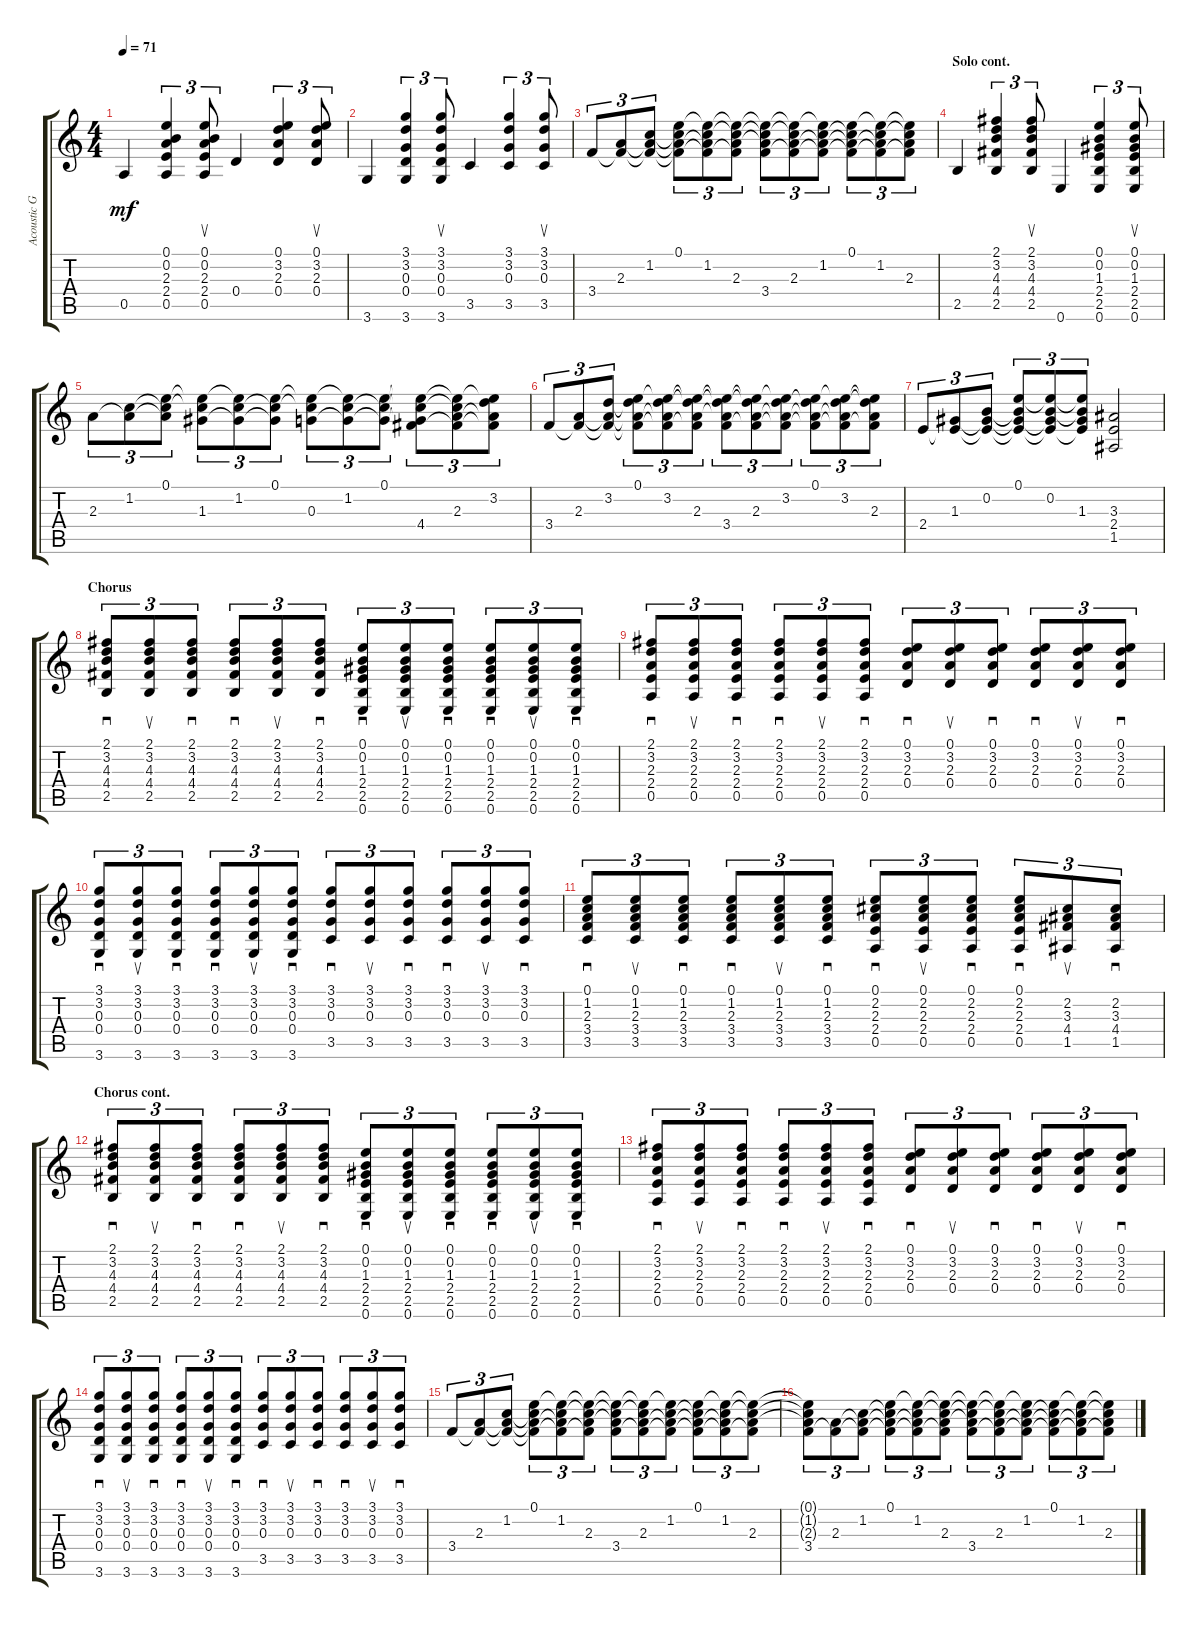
\track ("Acoustic GTR 2" "Acoustic G") {instrument acousticguitarsteel}
\staff {score tabs}
\tuning (E4 B3 G3 D3 A2 E2) {hide}
\ts (4 4)
\tempo 71
\clef g2
\ks c
0.5.4{dy mf} (0.1 0.2 2.3 2.4 0.5).4{tu (3 2)} (0.1 0.2 2.3 2.4 0.5).8{su tu (3 2)} 0.4.4 (0.1 3.2 2.3 0.4).4{tu (3 2)} (0.1 3.2 2.3 0.4).8{su tu (3 2)} |
3.6.4 (3.1 3.2 0.3 0.4 3.6).4{tu (3 2)} (3.1 3.2 0.3 0.4 3.6).8{su tu (3 2)} 3.5.4 (3.1 3.2 0.3 3.5).4{tu (3 2)} (3.1 3.2 0.3 3.5).8{su tu (3 2)} |
3.4.8{tu (3 2)} (2.3 3.4{t}).8{tu (3 2)} (1.2 2.3{t} 3.4{t}).8{tu (3 2)} (0.1 1.2{t} 2.3{t} 3.4{t}).8{tu (3 2)} (0.1{t} 1.2 2.3{t} 3.4{t}).8{tu (3 2)} (0.1{t} 1.2{t} 2.3 3.4{t}).8{tu (3 2)} (0.1{t} 1.2{t} 2.3{t} 3.4).8{tu (3 2)} (0.1{t} 1.2{t} 2.3 3.4{t}).8{tu (3 2)} (0.1{t} 1.2 2.3{t} 3.4{t}).8{tu (3 2)} (0.1 1.2{t} 2.3{t} 3.4{t}).8{tu (3 2)} (0.1{t} 1.2 2.3{t} 3.4{t}).8{tu (3 2)} (0.1{t} 1.2{t} 2.3 3.4{t}).8{tu (3 2)} |
\section ("" "Solo cont.")
2.5.4 (2.1 3.2 4.3 4.4 2.5).4{tu (3 2)} (2.1 3.2 4.3 4.4 2.5).8{su tu (3 2)} 0.6.4 (0.1 0.2 1.3 2.4 2.5 0.6).4{tu (3 2)} (0.1 0.2 1.3 2.4 2.5 0.6).8{su tu (3 2)} |
2.3.8{tu (3 2)} (1.2 2.3{t}).8{tu (3 2)} (0.1 1.2{t} 2.3{t}).8{tu (3 2)} (0.1{t} 1.2{t} 1.3).8{tu (3 2)} (0.1{t} 1.2 1.3{t}).8{tu (3 2)} (0.1 1.2{t} 1.3{t}).8{tu (3 2)} (0.1{t} 1.2{t} 0.3).8{tu (3 2)} (0.1{t} 1.2 0.3{t}).8{tu (3 2)} (0.1 1.2{t} 0.3{t}).8{tu (3 2)} (0.1{t} 1.2{t} 0.3{t} 4.4).8{tu (3 2)} (0.1{t} 1.2{t} 2.3 4.4{t}).8{tu (3 2)} (0.1{t} 3.2 2.3{t} 4.4{t}).8{tu (3 2)} |
3.4.8{tu (3 2)} (2.3 3.4{t}).8{tu (3 2)} (3.2 2.3{t} 3.4{t}).8{tu (3 2)} (0.1 3.2{t} 2.3{t} 3.4{t}).8{tu (3 2)} (0.1{t} 3.2 2.3{t} 3.4{t}).8{tu (3 2)} (0.1{t} 3.2{t} 2.3 3.4{t}).8{tu (3 2)} (0.1{t} 3.2{t} 2.3{t} 3.4).8{tu (3 2)} (0.1{t} 3.2{t} 2.3 3.4{t}).8{tu (3 2)} (0.1{t} 3.2 2.3{t} 3.4{t}).8{tu (3 2)} (0.1 3.2{t} 2.3{t} 3.4{t}).8{tu (3 2)} (0.1{t} 3.2 2.3{t} 3.4{t}).8{tu (3 2)} (0.1{t} 3.2{t} 2.3 3.4{t}).8{tu (3 2)} |
2.4.8{tu (3 2)} (1.3 2.4{t}).8{tu (3 2)} (0.2 1.3{t} 2.4{t}).8{tu (3 2)} (0.1 0.2{t} 1.3{t} 2.4{t}).8{tu (3 2)} (0.1{t} 0.2 1.3{t} 2.4{t}).8{tu (3 2)} (0.1{t} 0.2{t} 1.3 2.4{t}).8{tu (3 2)} (3.3 2.4 1.5).2 |
\section ("" "Chorus")
(2.1 3.2 4.3 4.4 2.5).8{sd tu (3 2)} (2.1 3.2 4.3 4.4 2.5).8{su tu (3 2)} (2.1 3.2 4.3 4.4 2.5).8{sd tu (3 2)} (2.1 3.2 4.3 4.4 2.5).8{sd tu (3 2)} (2.1 3.2 4.3 4.4 2.5).8{su tu (3 2)} (2.1 3.2 4.3 4.4 2.5).8{sd tu (3 2)} (0.1 0.2 1.3 2.4 2.5 0.6).8{sd tu (3 2)} (0.1 0.2 1.3 2.4 2.5 0.6).8{su tu (3 2)} (0.1 0.2 1.3 2.4 2.5 0.6).8{sd tu (3 2)} (0.1 0.2 1.3 2.4 2.5 0.6).8{sd tu (3 2)} (0.1 0.2 1.3 2.4 2.5 0.6).8{su tu (3 2)} (0.1 0.2 1.3 2.4 2.5 0.6).8{sd tu (3 2)} |
(2.1 3.2 2.3 2.4 0.5).8{sd tu (3 2)} (2.1 3.2 2.3 2.4 0.5).8{su tu (3 2)} (2.1 3.2 2.3 2.4 0.5).8{sd tu (3 2)} (2.1 3.2 2.3 2.4 0.5).8{sd tu (3 2)} (2.1 3.2 2.3 2.4 0.5).8{su tu (3 2)} (2.1 3.2 2.3 2.4 0.5).8{sd tu (3 2)} (0.1 3.2 2.3 0.4).8{sd tu (3 2)} (0.1 3.2 2.3 0.4).8{su tu (3 2)} (0.1 3.2 2.3 0.4).8{sd tu (3 2)} (0.1 3.2 2.3 0.4).8{sd tu (3 2)} (0.1 3.2 2.3 0.4).8{su tu (3 2)} (0.1 3.2 2.3 0.4).8{sd tu (3 2)} |
(3.1 3.2 0.3 0.4 3.6).8{sd tu (3 2)} (3.1 3.2 0.3 0.4 3.6).8{su tu (3 2)} (3.1 3.2 0.3 0.4 3.6).8{sd tu (3 2)} (3.1 3.2 0.3 0.4 3.6).8{sd tu (3 2)} (3.1 3.2 0.3 0.4 3.6).8{su tu (3 2)} (3.1 3.2 0.3 0.4 3.6).8{sd tu (3 2)} (3.1 3.2 0.3 3.5).8{sd tu (3 2)} (3.1 3.2 0.3 3.5).8{su tu (3 2)} (3.1 3.2 0.3 3.5).8{sd tu (3 2)} (3.1 3.2 0.3 3.5).8{sd tu (3 2)} (3.1 3.2 0.3 3.5).8{su tu (3 2)} (3.1 3.2 0.3 3.5).8{sd tu (3 2)} |
(0.1 1.2 2.3 3.4 3.5).8{sd tu (3 2)} (0.1 1.2 2.3 3.4 3.5).8{su tu (3 2)} (0.1 1.2 2.3 3.4 3.5).8{sd tu (3 2)} (0.1 1.2 2.3 3.4 3.5).8{sd tu (3 2)} (0.1 1.2 2.3 3.4 3.5).8{su tu (3 2)} (0.1 1.2 2.3 3.4 3.5).8{sd tu (3 2)} (0.1 2.2 2.3 2.4 0.5).8{sd tu (3 2)} (0.1 2.2 2.3 2.4 0.5).8{su tu (3 2)} (0.1 2.2 2.3 2.4 0.5).8{sd tu (3 2)} (0.1 2.2 2.3 2.4 0.5).8{sd tu (3 2)} (2.2 3.3 4.4 1.5).8{su tu (3 2)} (2.2 3.3 4.4 1.5).8{sd tu (3 2)} |
\section ("" "Chorus cont.")
(2.1 3.2 4.3 4.4 2.5).8{sd tu (3 2)} (2.1 3.2 4.3 4.4 2.5).8{su tu (3 2)} (2.1 3.2 4.3 4.4 2.5).8{sd tu (3 2)} (2.1 3.2 4.3 4.4 2.5).8{sd tu (3 2)} (2.1 3.2 4.3 4.4 2.5).8{su tu (3 2)} (2.1 3.2 4.3 4.4 2.5).8{sd tu (3 2)} (0.1 0.2 1.3 2.4 2.5 0.6).8{sd tu (3 2)} (0.1 0.2 1.3 2.4 2.5 0.6).8{su tu (3 2)} (0.1 0.2 1.3 2.4 2.5 0.6).8{sd tu (3 2)} (0.1 0.2 1.3 2.4 2.5 0.6).8{sd tu (3 2)} (0.1 0.2 1.3 2.4 2.5 0.6).8{su tu (3 2)} (0.1 0.2 1.3 2.4 2.5 0.6).8{sd tu (3 2)} |
(2.1 3.2 2.3 2.4 0.5).8{sd tu (3 2)} (2.1 3.2 2.3 2.4 0.5).8{su tu (3 2)} (2.1 3.2 2.3 2.4 0.5).8{sd tu (3 2)} (2.1 3.2 2.3 2.4 0.5).8{sd tu (3 2)} (2.1 3.2 2.3 2.4 0.5).8{su tu (3 2)} (2.1 3.2 2.3 2.4 0.5).8{sd tu (3 2)} (0.1 3.2 2.3 0.4).8{sd tu (3 2)} (0.1 3.2 2.3 0.4).8{su tu (3 2)} (0.1 3.2 2.3 0.4).8{sd tu (3 2)} (0.1 3.2 2.3 0.4).8{sd tu (3 2)} (0.1 3.2 2.3 0.4).8{su tu (3 2)} (0.1 3.2 2.3 0.4).8{sd tu (3 2)} |
(3.1 3.2 0.3 0.4 3.6).8{sd tu (3 2)} (3.1 3.2 0.3 0.4 3.6).8{su tu (3 2)} (3.1 3.2 0.3 0.4 3.6).8{sd tu (3 2)} (3.1 3.2 0.3 0.4 3.6).8{sd tu (3 2)} (3.1 3.2 0.3 0.4 3.6).8{su tu (3 2)} (3.1 3.2 0.3 0.4 3.6).8{sd tu (3 2)} (3.1 3.2 0.3 3.5).8{sd tu (3 2)} (3.1 3.2 0.3 3.5).8{su tu (3 2)} (3.1 3.2 0.3 3.5).8{sd tu (3 2)} (3.1 3.2 0.3 3.5).8{sd tu (3 2)} (3.1 3.2 0.3 3.5).8{su tu (3 2)} (3.1 3.2 0.3 3.5).8{sd tu (3 2)} |
3.4.8{tu (3 2)} (2.3 3.4{t}).8{tu (3 2)} (1.2 2.3{t} 3.4{t}).8{tu (3 2)} (0.1 1.2{t} 2.3{t} 3.4{t}).8{tu (3 2)} (0.1{t} 1.2 2.3{t} 3.4{t}).8{tu (3 2)} (0.1{t} 1.2{t} 2.3 3.4{t}).8{tu (3 2)} (0.1{t} 1.2{t} 2.3{t} 3.4).8{tu (3 2)} (0.1{t} 1.2{t} 2.3 3.4{t}).8{tu (3 2)} (0.1{t} 1.2 2.3{t} 3.4{t}).8{tu (3 2)} (0.1 1.2{t} 2.3{t} 3.4{t}).8{tu (3 2)} (0.1{t} 1.2 2.3{t} 3.4{t}).8{tu (3 2)} (0.1{t} 1.2{t} 2.3 3.4{t}).8{tu (3 2)} |
(0.1{t} 1.2{t} 2.3{t} 3.4).8{tu (3 2)} (2.3 3.4{t}).8{tu (3 2)} (1.2 2.3{t} 3.4{t}).8{tu (3 2)} (0.1 1.2{t} 2.3{t} 3.4{t}).8{tu (3 2)} (0.1{t} 1.2 2.3{t} 3.4{t}).8{tu (3 2)} (0.1{t} 1.2{t} 2.3 3.4{t}).8{tu (3 2)} (0.1{t} 1.2{t} 2.3{t} 3.4).8{tu (3 2)} (0.1{t} 1.2{t} 2.3 3.4{t}).8{tu (3 2)} (0.1{t} 1.2 2.3{t} 3.4{t}).8{tu (3 2)} (0.1 1.2{t} 2.3{t} 3.4{t}).8{tu (3 2)} (0.1{t} 1.2 2.3{t} 3.4{t}).8{tu (3 2)} (0.1{t} 1.2{t} 2.3 3.4{t}).8{tu (3 2)}
